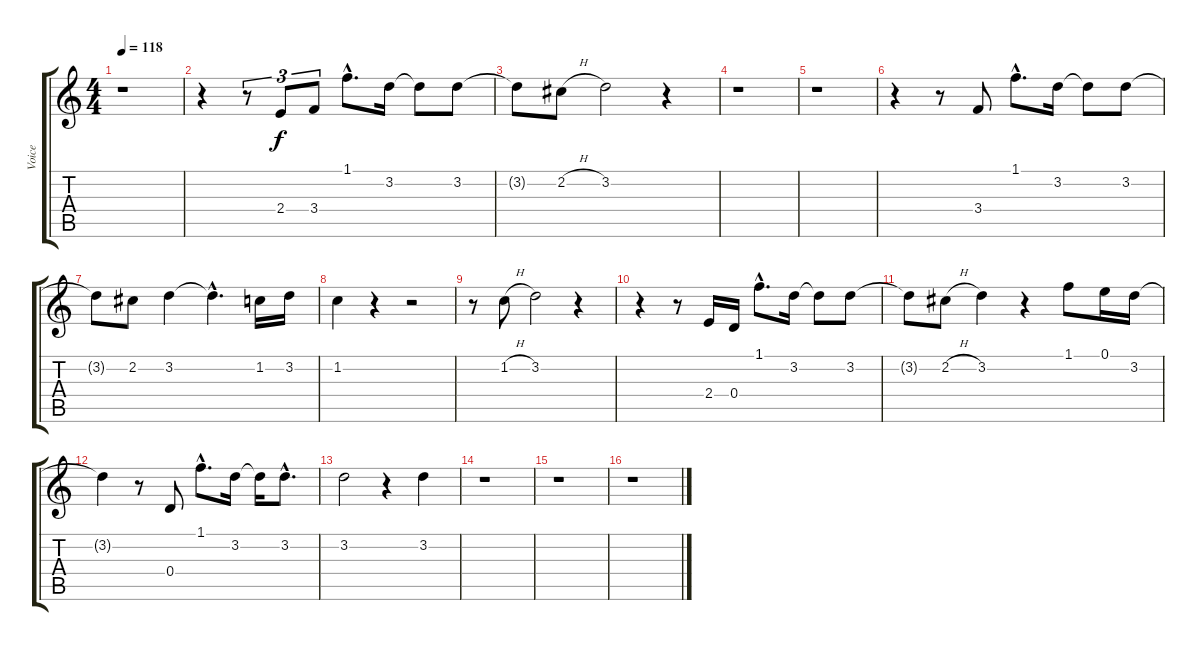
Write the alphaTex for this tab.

\track ("Voice" "Voice") {instrument voiceoohs}
\staff {score tabs}
\tuning (E5 B4 G4 D4 A3 E3) {hide}
\ts (4 4)
\tempo 118
\clef g2
\ks c
r.1{dy f} |
r.4 r.8{tu (3 2)} 2.4.8{tu (3 2)} 3.4.8{tu (3 2)} 1.1{hac}.8{d} 3.2.16 3.2{t}.8 3.2.8 |
3.2{t}.8 2.2{h}.8 3.2.2 r.4 |
r.1 |
r.1 |
r.4 r.8 3.4.8 1.1{hac}.8{d} 3.2.16 3.2{t}.8 3.2.8 |
3.2{t}.8 2.2.8 3.2.4 3.2{hac t}.4{d} 1.2.16 3.2.16 |
1.2.4 r.4 r.2 |
r.8 1.2{h}.8 3.2.2 r.4 |
r.4 r.8 2.4.16 0.4.16 1.1{hac}.8{d} 3.2.16 3.2{t}.8 3.2.8 |
3.2{t}.8 2.2{h}.8 3.2.4 r.4 1.1.8 0.1.16 3.2.16 |
3.2{t}.4 r.8 0.4.8 1.1{hac}.8{d} 3.2.16 3.2{t}.16 3.2{hac}.8{d} |
3.2.2 r.4 3.2.4 |
r.1 |
r.1 |
r.1
